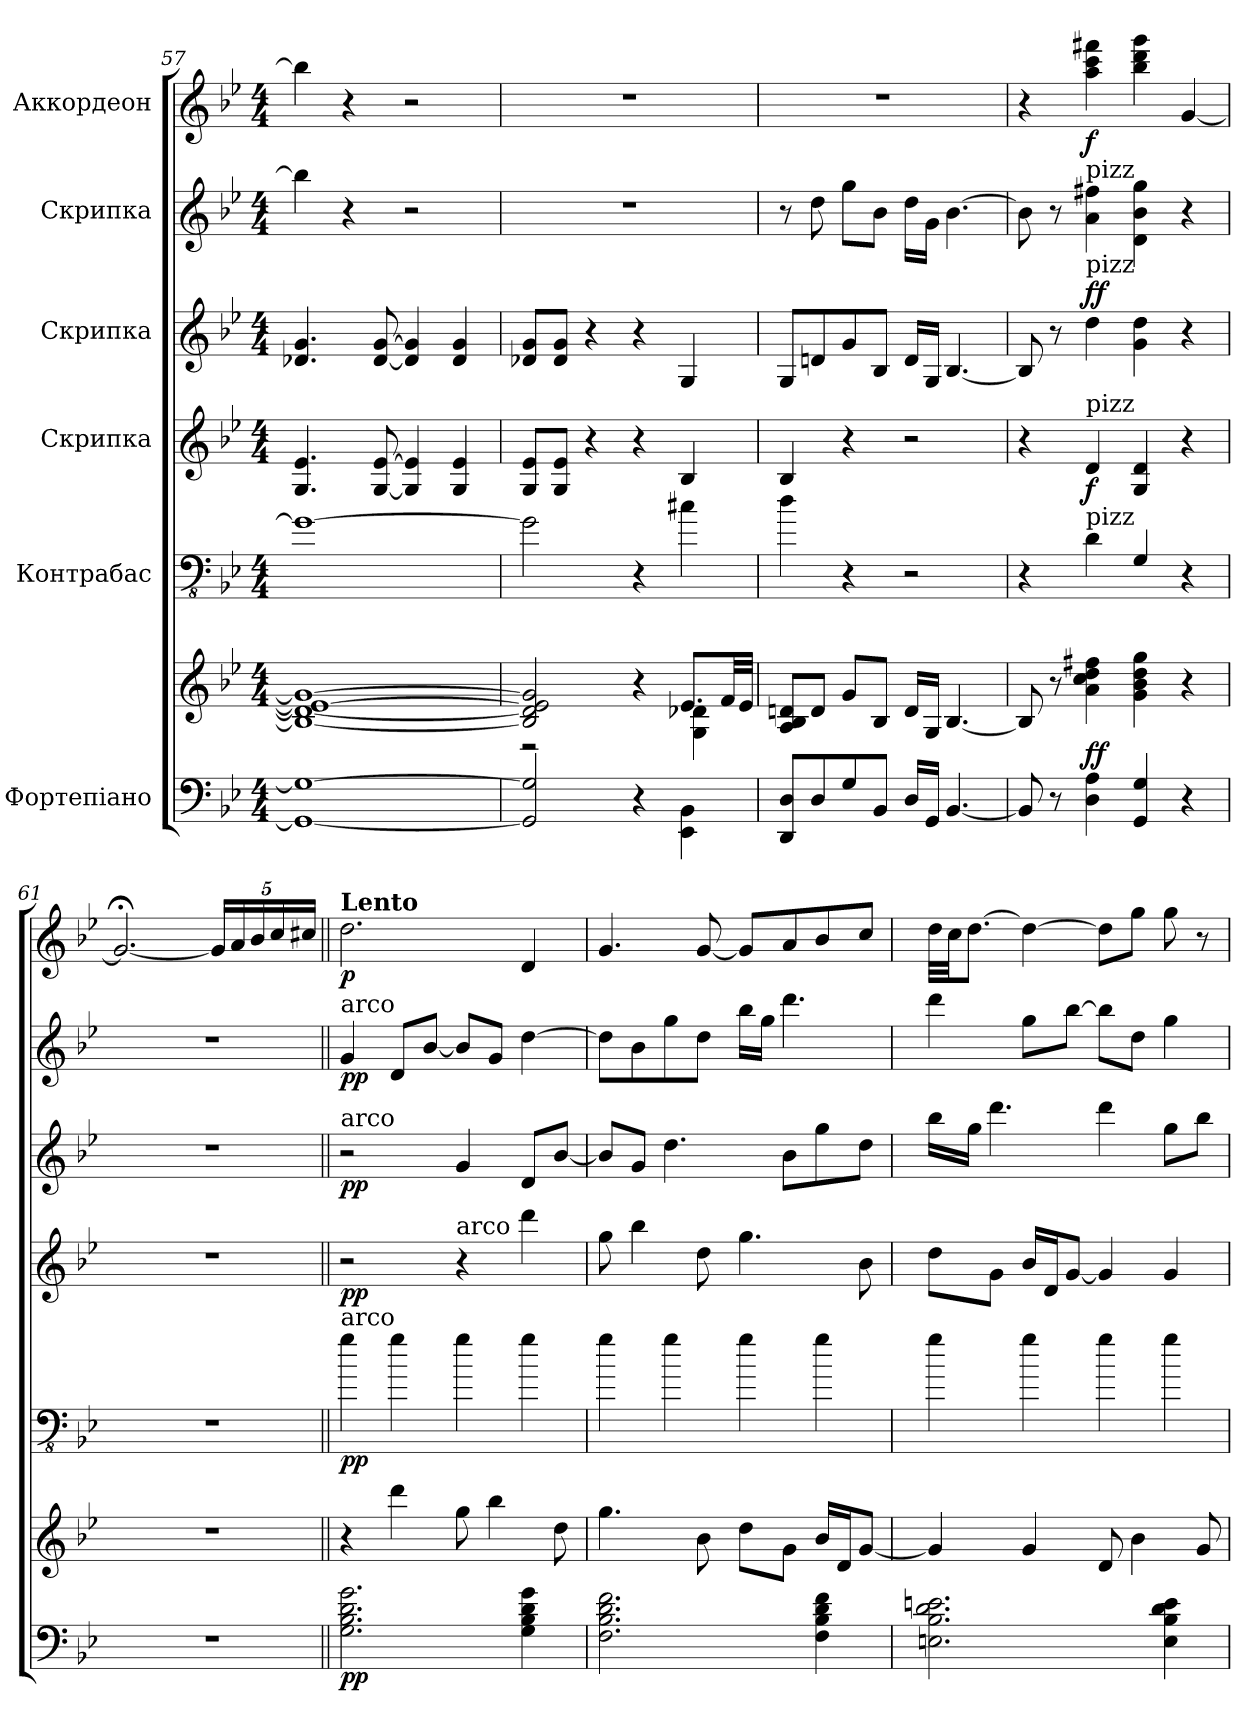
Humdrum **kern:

**kern	**kern	**dynam	**kern	**dynam	**kern	**dynam	**kern	**dynam	**kern	**dynam	**kern	**dynam
*part6	*part6	*part6	*part5	*part5	*part4	*part4	*part3	*part3	*part2	*part2	*part1	*part1
*staff7	*staff6	*staff6/7	*staff5	*staff5	*staff4	*staff4	*staff3	*staff3	*staff2	*staff2	*staff1	*staff1
*I"Фортепіано	*	*	*I"Контрабас	*	*I"Скрипка	*	*I"Скрипка	*	*I"Скрипка	*	*I"Аккордеон	*
*clefF4	*clefG2	*	*clefFv4	*	*clefG2	*	*clefG2	*	*clefG2	*	*clefG2	*
*	*	*	*ITrd7c12	*	*	*	*	*	*	*	*	*
*k[b-e-]	*k[b-e-]	*	*k[b-e-]	*	*k[b-e-]	*	*k[b-e-]	*	*k[b-e-]	*	*k[b-e-]	*
*g:	*g:	*	*	*	*g:	*	*g:	*	*g:	*	*g:	*
*M4/4	*M4/4	*	*M4/4	*	*M4/4	*	*M4/4	*	*M4/4	*	*M4/4	*
=57	=57	=57	=57	=57	=57	=57	=57	=57	=57	=57	=57	=57
1GG_ 1G_	1B-_ 1d-_ 1e-_ 1g_	.	1GG_	.	4.G/ 4.e-/	.	4.d-X/ 4.g/	.	4bb-\]	.	4bb-\]	.
.	.	.	.	.	.	.	.	.	4r	.	4r	.
.	.	.	.	.	[8G/ [8e-/	.	[8d-/ [8g/	.	.	.	.	.
.	.	.	.	.	4G/] 4e-/]	.	4d-/] 4g/]	.	2r	.	2r	.
.	.	.	.	.	4G/ 4e-/	.	4d-/ 4g/	.	.	.	.	.
=58	=58	=58	=58	=58	=58	=58	=58	=58	=58	=58	=58	=58
*	*^	*	*	*	*	*	*	*	*	*	*	*
2GG/] 2G/]	2B-/] 2d-/] 2e-/] 2g/]	2r	.	2GG\]	.	8G/ 8e-/L	.	8d-X/ 8g/L	.	1r	.	1r	.
.	.	.	.	.	.	8G/ 8e-/J	.	8d-/ 8g/J	.	.	.	.	.
.	.	.	.	.	.	4r	.	4r	.	.	.	.	.
4r	4r	4ryy	.	4r	.	4r	.	4r	.	.	.	.	.
4EE-\ 4BB-\	8.e-/L	4G\ 4d-X\	.	4C#X\	.	4B-/	.	4G/	.	.	.	.	.
.	32f/LL	.	.	.	.	.	.	.	.	.	.	.	.
.	32e-/JJJ	.	.	.	.	.	.	.	.	.	.	.	.
*	*v	*v	*	*	*	*	*	*	*	*	*	*	*
!!LO:PB:g=z
=59	=59	=59	=59	=59	=59	=59	=59	=59	=59	=59	=59	=59
8DD/ 8D/L	8A/ 8B-/ 8dn/L	.	4D\	.	4B-/	.	8G/L	.	8r	.	1r	.
8D/	8d/J	.	.	.	.	.	8dn/	.	8dd\	.	.	.
8G/	8g/L	.	4r	.	4r	.	8g/	.	8gg\L	.	.	.
8BB-/J	8B-/J	.	.	.	.	.	8B-/J	.	8b-\J	.	.	.
16D/LL	16d/LL	.	2r	.	2r	.	16d/LL	.	16dd\LL	.	.	.
16GG/JJ	16G/JJ	.	.	.	.	.	16G/JJ	.	16g\JJ	.	.	.
[4.BB-/	[4.B-/	.	.	.	.	.	[4.B-/	.	[4.b-\	.	.	.
=60	=60	=60	=60	=60	=60	=60	=60	=60	=60	=60	=60	=60
8BB-/]	8B-/]	.	4r	.	4r	.	8B-/]	.	8b-\]	.	4r	.
8r	8r	.	.	.	.	.	8r	.	8r	.	.	.
!	!	!	!	!	!	!	!	!	!LO:TX:a:t=pizz	!	!	!
!	!	!	!	!	!	!	!LO:TX:a:t=pizz	!	!	!	!	!
!	!	!	!	!	!LO:TX:a:t=pizz	!	!	!	!	!	!	!
!	!	!	!LO:TX:a:t=pizz	!	!	!	!	!	!	!	!	!
!	!	!LO:DY:a=2	!	!	!	!	!	!	!	!	!	!
!	!	!LO:DY:n=1:a	!	!	!	!LO:DY:b	!	!LO:DY:b	!	!	!	!
!	!	!	!	!	!	!	!	!LO:DY:n=1:a	!	!	!	!LO:DY:b
4D\ 4A\	4a\ 4cc\ 4dd\ 4ff#X\	f f	4DD\	.	4d/	f	4dd\	f f	4a\ 4ff#X\	.	4aa\ 4ccc\ 4fff#X\	f
4GG/ 4G/	4g\ 4b-\ 4dd\ 4gg\	.	4GGG/	.	4G/ 4d/	.	4g\ 4dd\	.	4d\ 4b-\ 4gg\	.	4bb-\ 4ddd\ 4ggg\	.
4r	4r	.	4r	.	4r	.	4r	.	4r	.	[4g/	.
=61	=61	=61	=61	=61	=61	=61	=61	=61	=61	=61	=61	=61
1r	1r	.	1r	.	1r	.	1r	.	1r	.	2.g;</_	.
*	*	*	*	*	*	*	*	*	*	*	*Xbrackettup	*
.	.	.	.	.	.	.	.	.	.	.	20g/LL]	.
.	.	.	.	.	.	.	.	.	.	.	20a/	.
.	.	.	.	.	.	.	.	.	.	.	20b-/	.
.	.	.	.	.	.	.	.	.	.	.	20cc/	.
.	.	.	.	.	.	.	.	.	.	.	20cc#X/JJ	.
=62||	=62||	=62||	=62||	=62||	=62||	=62||	=62||	=62||	=62||	=62||	=62||	=62||
!!LO:REH:place=s1:a:B:fs=12.8556:t=8
*	*	*	*	*	*	*	*	*	*	*	*MM75	*
!	!	!	!	!	!	!	!	!	!	!	!LO:TX:a:B:t=Lento	!
!	!	!	!	!	!	!	!	!	!LO:TX:a:t=arco	!	!	!
!	!	!	!	!	!	!	!LO:TX:a:t=arco	!	!	!	!	!
!	!	!	!LO:TX:a:t=arco	!	!	!	!	!	!	!	!	!
!	!	!LO:DY:b=2	!	!LO:DY:b	!	!LO:DY:b	!	!LO:DY:b	!	!LO:DY:b	!	!LO:DY:b
2.G\ 2.B-\ 2.d\ 2.g\	4r	pp	4G\	pp	2r	pp	2r	pp	4g/	pp	2.dd\	p
.	4ddd\	.	4G\	.	.	.	.	.	8d/L	.	.	.
.	.	.	.	.	.	.	.	.	[8b-/J	.	.	.
!	!	!	!	!	!LO:TX:a:t=arco	!	!	!	!	!	!	!
.	8gg\	.	4G\	.	4r	.	4g/	.	8b-/L]	.	.	.
.	4bb-\	.	.	.	.	.	.	.	8g/J	.	.	.
4G\ 4B-\ 4d\ 4g\	.	.	4G\	.	4ddd\	.	8d/L	.	[4dd\	.	4d/	.
.	8dd\	.	.	.	.	.	[8b-/J	.	.	.	.	.
=63	=63	=63	=63	=63	=63	=63	=63	=63	=63	=63	=63	=63
2.F\ 2.B-\ 2.d\ 2.f\	4.gg\	.	4G\	.	8gg\	.	8b-/L]	.	8dd\L]	.	4.g/	.
.	.	.	.	.	4bb-\	.	8g/J	.	8b-\	.	.	.
.	.	.	4G\	.	.	.	4.dd\	.	8gg\	.	.	.
.	8b-\	.	.	.	8dd\	.	.	.	8dd\J	.	[8g/	.
.	8dd\L	.	4G\	.	4.gg\	.	.	.	16bb-\LL	.	8g/L]	.
.	.	.	.	.	.	.	.	.	16gg\JJ	.	.	.
.	8g\J	.	.	.	.	.	8b-\L	.	4.ddd\	.	8a/	.
4F\ 4B-\ 4d\ 4f\	16b-/LL	.	4G\	.	.	.	8gg\	.	.	.	8b-/	.
.	16d/J	.	.	.	.	.	.	.	.	.	.	.
.	[8g/J	.	.	.	8b-\	.	8dd\J	.	.	.	8cc/J	.
=64	=64	=64	=64	=64	=64	=64	=64	=64	=64	=64	=64	=64
2.En\ 2.B-\ 2.d\ 2.en\	4g/]	.	4G\	.	8dd\L	.	16bb-\LL	.	4ddd\	.	32dd\LLL	.
.	.	.	.	.	.	.	.	.	.	.	32cc\JJ	.
.	.	.	.	.	.	.	16gg\JJ	.	.	.	[8.dd\J	.
.	.	.	.	.	8g\J	.	4.ddd\	.	.	.	.	.
.	4g/	.	4G\	.	16b-/LL	.	.	.	8gg\L	.	4dd\_	.
.	.	.	.	.	16d/J	.	.	.	.	.	.	.
.	.	.	.	.	[8g/J	.	.	.	[8bb-\J	.	.	.
.	8d/	.	4G\	.	4g/]	.	4ddd\	.	8bb-\L]	.	8dd\L]	.
.	4b-\	.	.	.	.	.	.	.	8dd\J	.	8gg\J	.
4E\ 4B-\ 4d\ 4e\	.	.	4G\	.	4g/	.	8gg\L	.	4gg\	.	8gg\	.
.	8g/	.	.	.	.	.	8bb-\J	.	.	.	8r	.
=	=	=	=	=	=	=	=	=	=	=	=	=
*-	*-	*-	*-	*-	*-	*-	*-	*-	*-	*-	*-	*-
